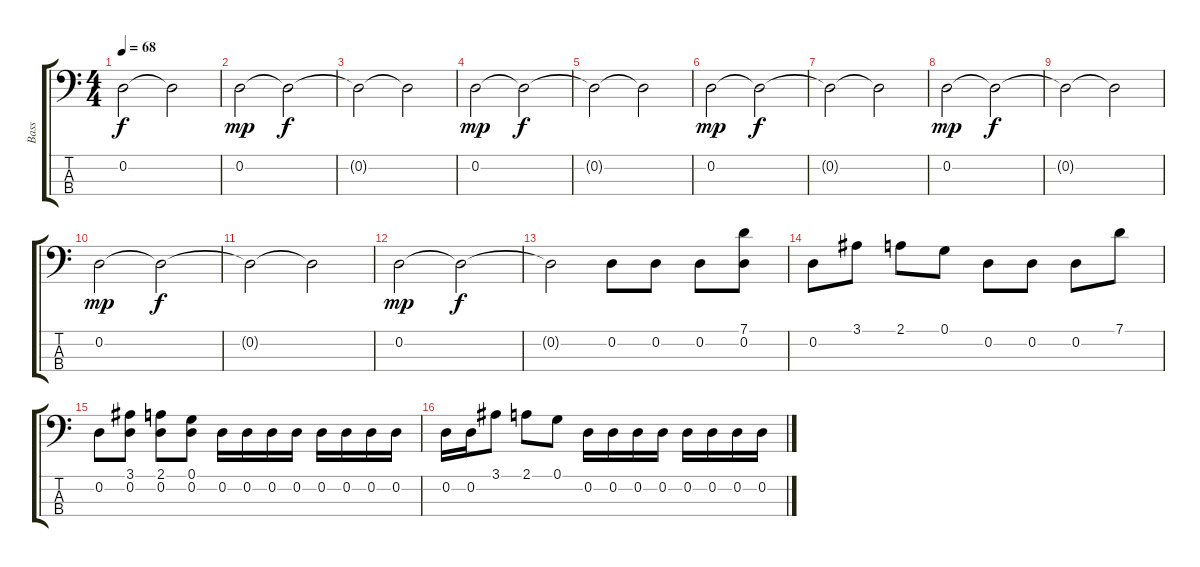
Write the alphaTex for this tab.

\track ("Bass" "Bass") {instrument electricbassfinger}
\staff {score tabs}
\tuning (G2 D2 A1 E1) {hide}
\ts (4 4)
\tempo 68
\clef f4
\ks c
0.2{t}.2{dy f} 0.2{t}.2 |
0.2.2{dy mp} 0.2{t}.2{dy f} |
0.2{t}.2 0.2{t}.2 |
0.2.2{dy mp} 0.2{t}.2{dy f} |
0.2{t}.2 0.2{t}.2 |
0.2.2{dy mp} 0.2{t}.2{dy f} |
0.2{t}.2 0.2{t}.2 |
0.2.2{dy mp} 0.2{t}.2{dy f} |
0.2{t}.2 0.2{t}.2 |
0.2.2{dy mp} 0.2{t}.2{dy f} |
0.2{t}.2 0.2{t}.2 |
0.2.2{dy mp} 0.2{t}.2{dy f} |
\section ("" "")
0.2{t}.2 0.2.8{instrument electricbassfinger} 0.2.8 0.2.8 (7.1 0.2).8 |
0.2.8 3.1.8 2.1.8 0.1.8 0.2.8 0.2.8 0.2.8 7.1.8 |
0.2.8 (3.1 0.2).8 (2.1 0.2).8 (0.1 0.2).8 0.2.16 0.2.16 0.2.16 0.2.16 0.2.16 0.2.16 0.2.16 0.2.16 |
0.2.16 0.2.16 3.1.8 2.1.8 0.1.8 0.2.16 0.2.16 0.2.16 0.2.16 0.2.16 0.2.16 0.2.16 0.2.16
